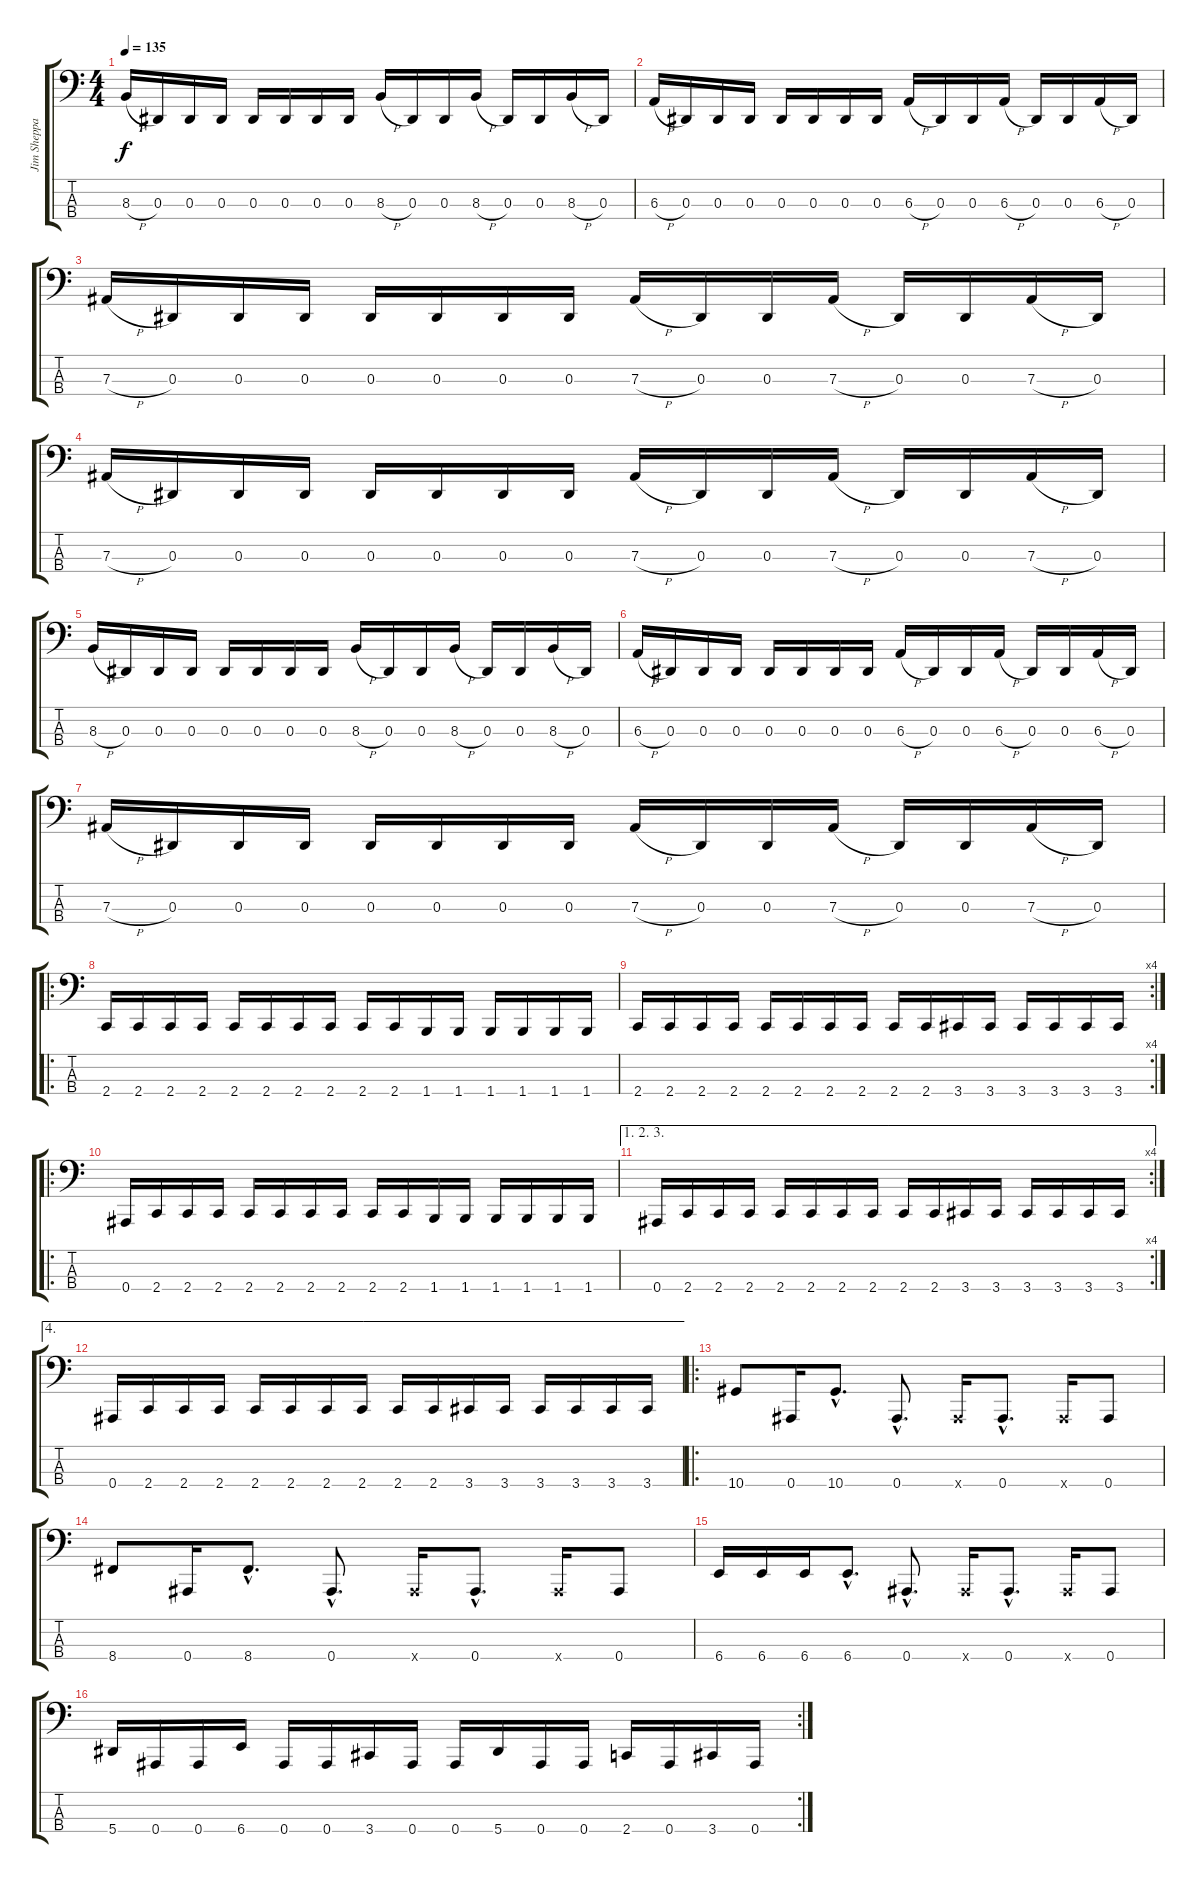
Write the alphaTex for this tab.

\track ("Jim Sheppard" "Jim Sheppa") {instrument electricbasspick}
\staff {score tabs}
\tuning (Db2 Ab1 Eb1 Bb0) {hide}
\ts (4 4)
\tempo 135
\clef f4
\ks c
8.3{h}.16{dy f} 0.3.16 0.3.16 0.3.16 0.3.16 0.3.16 0.3.16 0.3.16 8.3{h}.16 0.3.16 0.3.16 8.3{h}.16 0.3.16 0.3.16 8.3{h}.16 0.3.16 |
6.3{h}.16 0.3.16 0.3.16 0.3.16 0.3.16 0.3.16 0.3.16 0.3.16 6.3{h}.16 0.3.16 0.3.16 6.3{h}.16 0.3.16 0.3.16 6.3{h}.16 0.3.16 |
7.3{h}.16 0.3.16 0.3.16 0.3.16 0.3.16 0.3.16 0.3.16 0.3.16 7.3{h}.16 0.3.16 0.3.16 7.3{h}.16 0.3.16 0.3.16 7.3{h}.16 0.3.16 |
7.3{h}.16 0.3.16 0.3.16 0.3.16 0.3.16 0.3.16 0.3.16 0.3.16 7.3{h}.16 0.3.16 0.3.16 7.3{h}.16 0.3.16 0.3.16 7.3{h}.16 0.3.16 |
8.3{h}.16 0.3.16 0.3.16 0.3.16 0.3.16 0.3.16 0.3.16 0.3.16 8.3{h}.16 0.3.16 0.3.16 8.3{h}.16 0.3.16 0.3.16 8.3{h}.16 0.3.16 |
6.3{h}.16 0.3.16 0.3.16 0.3.16 0.3.16 0.3.16 0.3.16 0.3.16 6.3{h}.16 0.3.16 0.3.16 6.3{h}.16 0.3.16 0.3.16 6.3{h}.16 0.3.16 |
7.3{h}.16 0.3.16 0.3.16 0.3.16 0.3.16 0.3.16 0.3.16 0.3.16 7.3{h}.16 0.3.16 0.3.16 7.3{h}.16 0.3.16 0.3.16 7.3{h}.16 0.3.16 |
\ro
2.4.16 2.4.16 2.4.16 2.4.16 2.4.16 2.4.16 2.4.16 2.4.16 2.4.16 2.4.16 1.4.16 1.4.16 1.4.16 1.4.16 1.4.16 1.4.16 |
\rc 4
2.4.16 2.4.16 2.4.16 2.4.16 2.4.16 2.4.16 2.4.16 2.4.16 2.4.16 2.4.16 3.4.16 3.4.16 3.4.16 3.4.16 3.4.16 3.4.16 |
\ro
0.4.16 2.4.16 2.4.16 2.4.16 2.4.16 2.4.16 2.4.16 2.4.16 2.4.16 2.4.16 1.4.16 1.4.16 1.4.16 1.4.16 1.4.16 1.4.16 |
\ae (1 2 3)
\rc 4
0.4.16 2.4.16 2.4.16 2.4.16 2.4.16 2.4.16 2.4.16 2.4.16 2.4.16 2.4.16 3.4.16 3.4.16 3.4.16 3.4.16 3.4.16 3.4.16 |
\ae 4
0.4.16 2.4.16 2.4.16 2.4.16 2.4.16 2.4.16 2.4.16 2.4.16 2.4.16 2.4.16 3.4.16 3.4.16 3.4.16 3.4.16 3.4.16 3.4.16 |
\ro
10.4.8 0.4.16 10.4{hac}.8{d} 0.4{hac}.8{d} 0.4{x}.16 0.4{hac}.8{d} 0.4{x}.16 0.4.8 |
8.4.8 0.4.16 8.4{hac}.8{d} 0.4{hac}.8{d} 0.4{x}.16 0.4{hac}.8{d} 0.4{x}.16 0.4.8 |
6.4.16 6.4.16 6.4.16 6.4{hac}.8{d} 0.4{hac}.8{d} 0.4{x}.16 0.4{hac}.8{d} 0.4{x}.16 0.4.8 |
\rc 2
5.4.16 0.4.16 0.4.16 6.4.16 0.4.16 0.4.16 3.4.16 0.4.16 0.4.16 5.4.16 0.4.16 0.4.16 2.4.16 0.4.16 3.4.16 0.4.16
